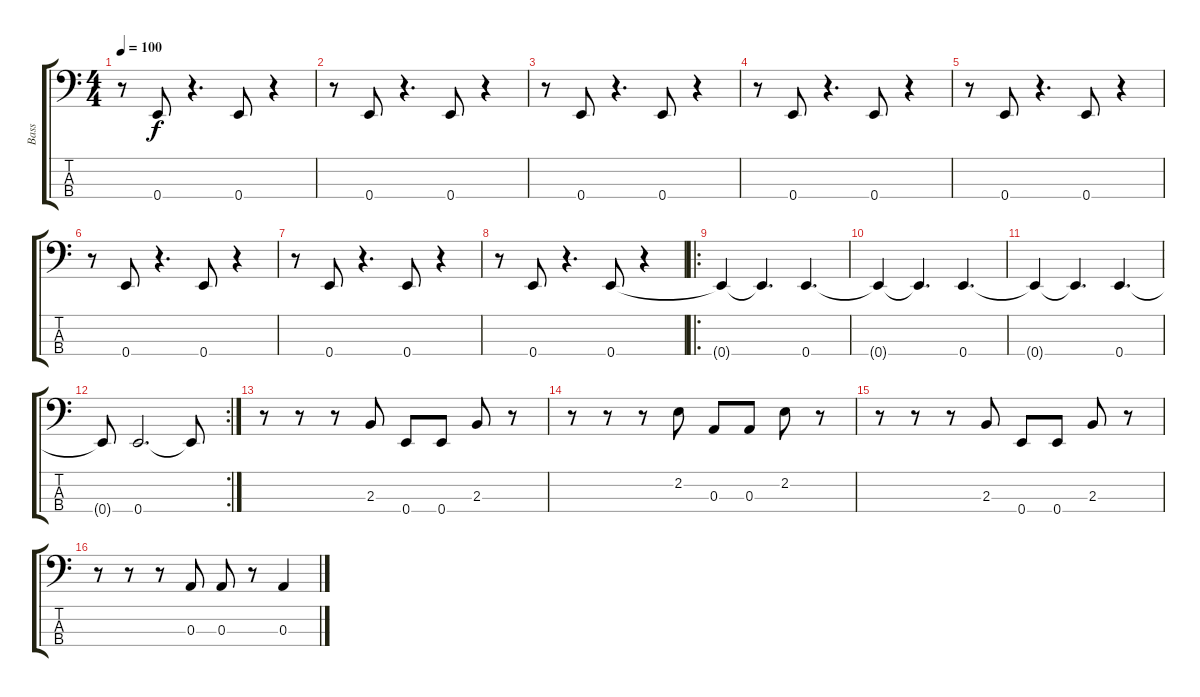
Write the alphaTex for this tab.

\track ("Bass" "Bass") {instrument electricbassfinger}
\staff {score tabs}
\tuning (G2 D2 A1 E1) {hide}
\ts (4 4)
\tempo 100
\clef f4
\ks c
r.8{dy f} 0.4.8 r.4{d} 0.4.8 r.4 |
r.8 0.4.8 r.4{d} 0.4.8 r.4 |
r.8 0.4.8 r.4{d} 0.4.8 r.4 |
r.8 0.4.8 r.4{d} 0.4.8 r.4 |
r.8 0.4.8 r.4{d} 0.4.8 r.4 |
r.8 0.4.8 r.4{d} 0.4.8 r.4 |
r.8 0.4.8 r.4{d} 0.4.8 r.4 |
r.8 0.4.8 r.4{d} 0.4.8 r.4 |
\ro
0.4{t}.4 0.4{t}.4{d} 0.4.4{d} |
0.4{t}.4 0.4{t}.4{d} 0.4.4{d} |
0.4{t}.4 0.4{t}.4{d} 0.4.4{d} |
\rc 2
0.4{t}.8 0.4.2{d} 0.4{t}.8 |
r.8 r.8 r.8 2.3.8 0.4.8 0.4.8 2.3.8 r.8 |
r.8 r.8 r.8 2.2.8 0.3.8 0.3.8 2.2.8 r.8 |
r.8 r.8 r.8 2.3.8 0.4.8 0.4.8 2.3.8 r.8 |
r.8 r.8 r.8 0.3.8 0.3.8 r.8 0.3.4
